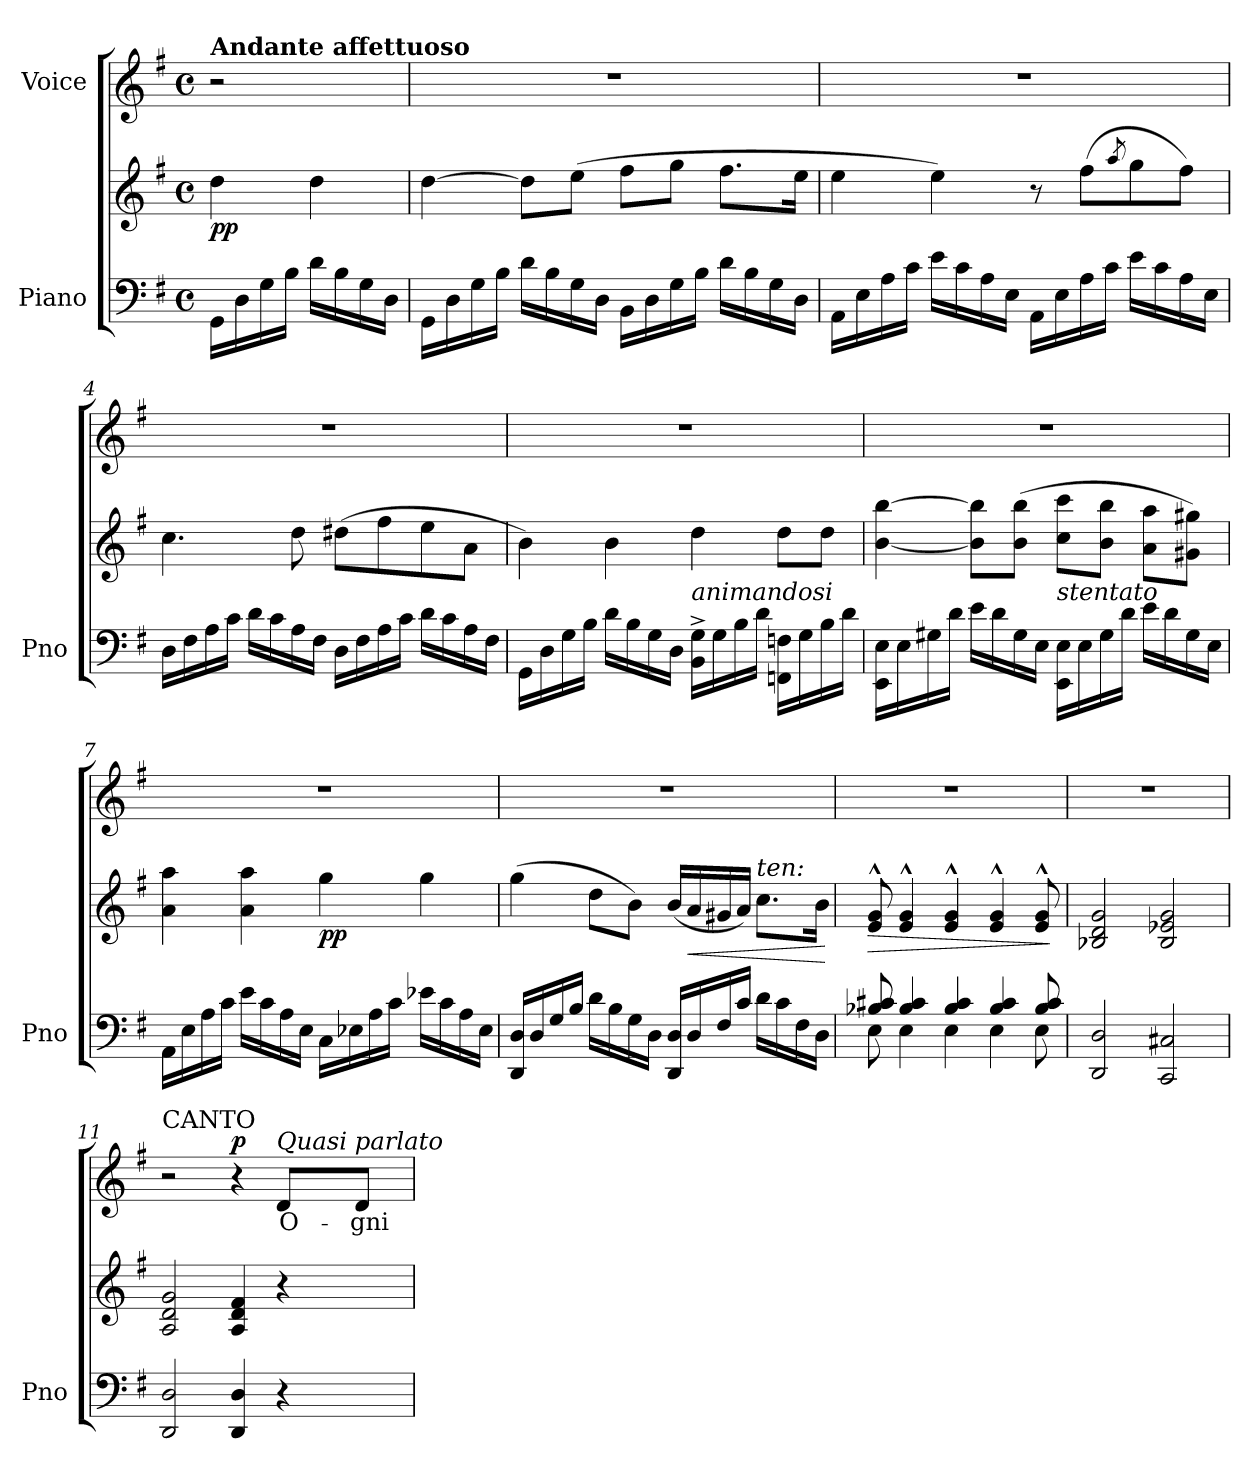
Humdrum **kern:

**kern	**kern	**dynam	**kern	**text	**dynam
*part2	*part2	*part2	*part1	*part1	*part1
*staff3	*staff2	*staff2/3	*staff1	*staff1	*staff1
*I"Piano	*	*	*I"Voice	*	*
*I'Pno	*	*	*	*	*
*clefF4	*clefG2	*	*clefG2	*	*
*k[f#]	*k[f#]	*	*k[f#]	*	*
*M4/4	*M4/4	*	*M4/4	*	*
*met(c)	*met(c)	*	*met(c)	*	*
=1	=1	=1	=1	=1	=1
!	!	!	!LO:TX:a:B:t=Andante affettuoso	!	!
!	!	!LO:DY:b	!	!	!
16GG\LL	4dd\	pp	2r	.	.
16D\	.	.	.	.	.
16G\	.	.	.	.	.
16B\JJ	.	.	.	.	.
16d\LL	4dd\	.	.	.	.
16B\	.	.	.	.	.
16G\	.	.	.	.	.
16D\JJ	.	.	.	.	.
=2	=2	=2	=2	=2	=2
16GG\LL	[4dd\	.	1r	.	.
16D\	.	.	.	.	.
16G\	.	.	.	.	.
16B\JJ	.	.	.	.	.
16d\LL	8dd\L]	.	.	.	.
16B\	.	.	.	.	.
16G\	(>8ee\J	.	.	.	.
16D\JJ	.	.	.	.	.
16BB\LL	8ff#\L	.	.	.	.
16D\	.	.	.	.	.
16G\	8gg\J	.	.	.	.
16B\JJ	.	.	.	.	.
16d\LL	8.ff#\L	.	.	.	.
16B\	.	.	.	.	.
16G\	.	.	.	.	.
16D\JJ	16ee\Jk	.	.	.	.
=3	=3	=3	=3	=3	=3
16AA\LL	4ee\	.	1r	.	.
16E\	.	.	.	.	.
16A\	.	.	.	.	.
16c\JJ	.	.	.	.	.
16e\LL	4ee\)	.	.	.	.
16c\	.	.	.	.	.
16A\	.	.	.	.	.
16E\JJ	.	.	.	.	.
16AA\LL	8r	.	.	.	.
16E\	.	.	.	.	.
16A\	(>8ff#\L	.	.	.	.
16c\JJ	.	.	.	.	.
.	8qaa/	.	.	.	.
16e\LL	8gg\	.	.	.	.
16c\	.	.	.	.	.
16A\	8ff#\J)	.	.	.	.
16E\JJ	.	.	.	.	.
=4	=4	=4	=4	=4	=4
16D\LL	4.cc\	.	1r	.	.
16F#\	.	.	.	.	.
16A\	.	.	.	.	.
16c\JJ	.	.	.	.	.
16d\LL	.	.	.	.	.
16c\	.	.	.	.	.
16A\	8dd\	.	.	.	.
16F#\JJ	.	.	.	.	.
16D\LL	(>8dd#X\L	.	.	.	.
16F#\	.	.	.	.	.
16A\	8ff#\	.	.	.	.
16c\JJ	.	.	.	.	.
16d\LL	8ee\	.	.	.	.
16c\	.	.	.	.	.
16A\	8a\J	.	.	.	.
16F#\JJ	.	.	.	.	.
!!LO:LB:g=z
=5	=5	=5	=5	=5	=5
16GG\LL	4b\)	.	1r	.	.
16D\	.	.	.	.	.
16G\	.	.	.	.	.
16B\JJ	.	.	.	.	.
16d\LL	4b\	.	.	.	.
16B\	.	.	.	.	.
16G\	.	.	.	.	.
16D\JJ	.	.	.	.	.
!LO:TX:a:i:t=animandosi	!	!	!	!	!
16BB\^ 16G\^LL	4dd\	.	.	.	.
16G\	.	.	.	.	.
16B\	.	.	.	.	.
16d\JJ	.	.	.	.	.
16FFn\ 16Fn\LL	8dd\L	.	.	.	.
16G\	.	.	.	.	.
16B\	8dd\J	.	.	.	.
16d\JJ	.	.	.	.	.
=6	=6	=6	=6	=6	=6
16EE\ 16E\LL	[4b\ [4bb\	.	1r	.	.
16E\	.	.	.	.	.
16G#X\	.	.	.	.	.
16d\JJ	.	.	.	.	.
16e\LL	8b\] 8bb\]L	.	.	.	.
16d\	.	.	.	.	.
16G#\	(>8b\ 8bb\J	.	.	.	.
16E\JJ	.	.	.	.	.
!LO:TX:a:i:t=stentato	!	!	!	!	!
16EE\ 16E\LL	8cc\ 8ccc\L	.	.	.	.
16E\	.	.	.	.	.
16G#\	8b\ 8bb\J	.	.	.	.
16d\JJ	.	.	.	.	.
16e\LL	8a\ 8aa\L	.	.	.	.
16d\	.	.	.	.	.
16G#\	8g#X\ 8gg#X\J)	.	.	.	.
16E\JJ	.	.	.	.	.
=7	=7	=7	=7	=7	=7
16AA\LL	4a\ 4aa\	.	1r	.	.
16E\	.	.	.	.	.
16A\	.	.	.	.	.
16c\JJ	.	.	.	.	.
16e\LL	4a\ 4aa\	.	.	.	.
16c\	.	.	.	.	.
16A\	.	.	.	.	.
16E\JJ	.	.	.	.	.
!	!	!LO:DY:b	!	!	!
16C\LL	4gg\	pp	.	.	.
16E-X\	.	.	.	.	.
16A\	.	.	.	.	.
16c\JJ	.	.	.	.	.
16e-X\LL	4gg\	.	.	.	.
16c\	.	.	.	.	.
16A\	.	.	.	.	.
16E-\JJ	.	.	.	.	.
!!LO:LB:g=z
=8	=8	=8	=8	=8	=8
16DD/ 16D/LL	(>4gg\	.	1r	.	.
16D/	.	.	.	.	.
16G/	.	.	.	.	.
16B/JJ	.	.	.	.	.
16d\LL	8dd\L	.	.	.	.
16B\	.	.	.	.	.
16G\	8b\J)	.	.	.	.
16D\JJ	.	.	.	.	.
16DD/ 16D/LL	(<16b/LL	.	.	.	.
!	!	!LO:HP:b	!	!	!
16D/	16a/	<	.	.	.
16F#/	16g#X/	.	.	.	.
16c/JJ	16a/JJ)	.	.	.	.
!	!LO:TX:a:i:t=ten&colon;	!	!	!	!
16d\LL	8.cc\L	.	.	.	.
16c\	.	.	.	.	.
16F#\	.	.	.	.	.
16D\JJ	16b\Jk	.	.	.	.
.	.	[	.	.	.
=9	=9	=9	=9	=9	=9
*^	*	*	*	*	*
!	!	!	!LO:HP:b	!	!	!
8B-X/ 8c#X/	8E\	8e/^^ 8g/^^	>	1r	.	.
4B-/ 4c#/	4E\	4e/^^ 4g/^^	.	.	.	.
4B-/ 4c#/	4E\	4e/^^ 4g/^^	.	.	.	.
4B-/ 4c#/	4E\	4e/^^ 4g/^^	.	.	.	.
8B-/ 8c#/	8E\	8e/^^ 8g/^^	.	.	.	.
*v	*v	*	*	*	*	*
.	.	]	.	.	.
=10	=10	=10	=10	=10	=10
2DD/ 2D/	2B-X/ 2d/ 2g/	.	1r	.	.
2CC/ 2C#X/	2B-/ 2e-X/ 2g/	.	.	.	.
!!LO:LB:g=z
=11	=11	=11	=11	=11	=11
!	!	!	!LO:TX:a:t=CANTO	!	!
2DD/ 2D/	2A/ 2d/ 2g/	.	2r	.	.
!	!	!	!	!	!LO:DY:b
4DD/ 4D/	4A/ 4d/ 4f#/	.	4r	.	p
!	!	!	!LO:TX:a:i:t=Quasi parlato	!	!
!	!	!	!	!LO:LY:b	!
4r	4r	.	8d/L	O-	.
!	!	!	!	!LO:LY:b	!
.	.	.	8d/J	gni	.
=	=	=	=	=	=
*-	*-	*-	*-	*-	*-
